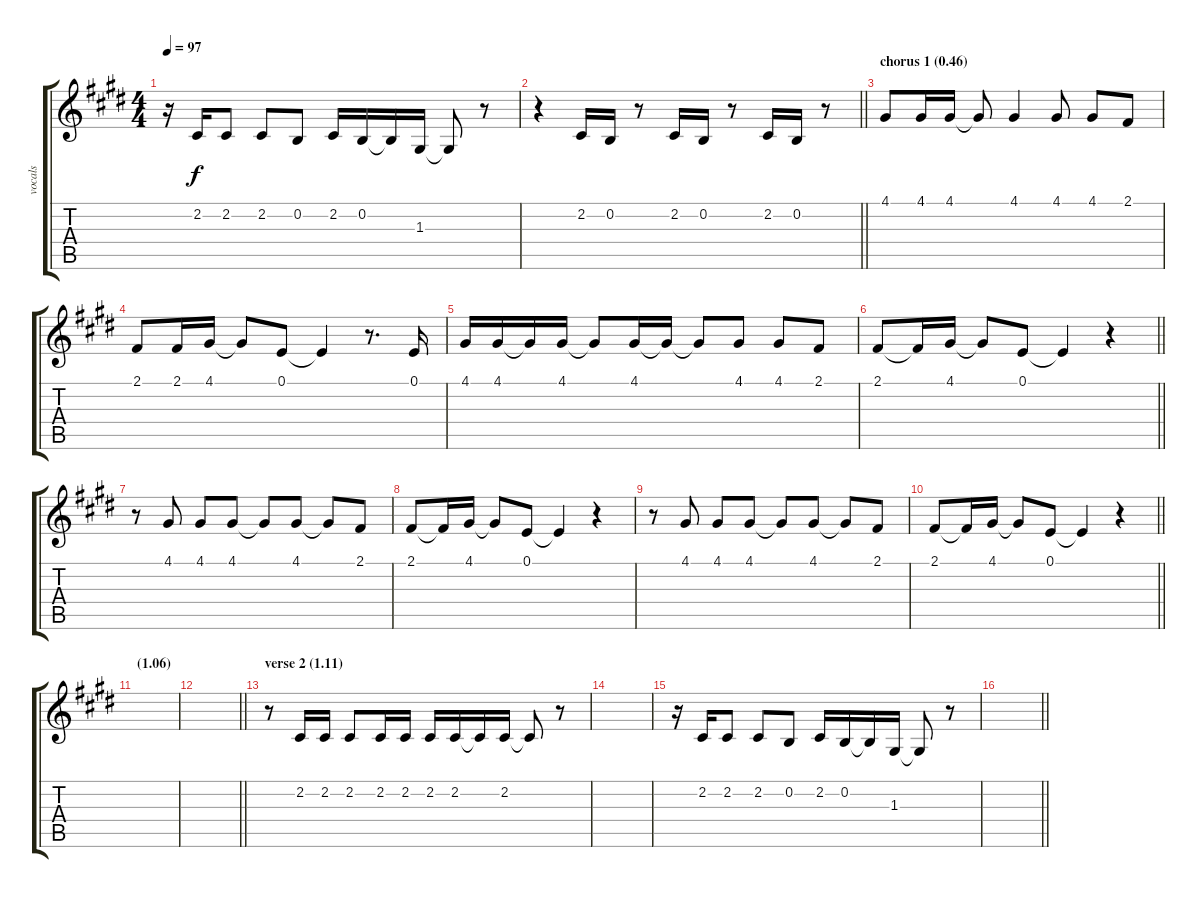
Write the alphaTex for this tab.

\track ("vocals" "vocals") {instrument clarinet}
\staff {score tabs}
\tuning (E4 B3 G3 D3 A2 E2) {hide}
\ts (4 4)
\tempo 97
\clef g2
\ks e
r.16{dy f} 2.2.16 2.2.8 2.2.8 0.2.8 2.2.16 0.2.16 0.2{t}.16 1.3.16 1.3{t}.8 r.8 |
\barLineRight lightlight
r.4 2.2.16 0.2.16 r.8 2.2.16 0.2.16 r.8 2.2.16 0.2.16 r.8 |
\section ("" "chorus 1 (0.46)")
4.1.8 4.1.16 4.1.16 4.1{t}.8 4.1.4 4.1.8 4.1.8 2.1.8 |
2.1.8 2.1.16 4.1.16 4.1{t}.8 0.1.8 0.1{t}.4 r.8{d} 0.1.16 |
4.1.16 4.1.16 4.1{t}.16 4.1.16 4.1{t}.8 4.1.16 4.1{t}.16 4.1{t}.8 4.1.8 4.1.8 2.1.8 |
\barLineRight lightlight
2.1.8 2.1{t}.16 4.1.16 4.1{t}.8 0.1.8 0.1{t}.4 r.4 |
r.8 4.1.8 4.1.8 4.1.8 4.1{t}.8 4.1.8 4.1{t}.8 2.1.8 |
2.1.8 2.1{t}.16 4.1.16 4.1{t}.8 0.1.8 0.1{t}.4 r.4 |
r.8 4.1.8 4.1.8 4.1.8 4.1{t}.8 4.1.8 4.1{t}.8 2.1.8 |
\barLineRight lightlight
2.1.8 2.1{t}.16 4.1.16 4.1{t}.8 0.1.8 0.1{t}.4 r.4 |
\section ("" "(1.06)")
|
\barLineRight lightlight
|
\section ("" "verse 2 (1.11)")
r.8 2.2.16 2.2.16 2.2.8 2.2.16 2.2.16 2.2.16 2.2.16 2.2{t}.16 2.2.16 2.2{t}.8 r.8 |
|
r.16 2.2.16 2.2.8 2.2.8 0.2.8 2.2.16 0.2.16 0.2{t}.16 1.3.16 1.3{t}.8 r.8 |
\barLineRight lightlight
